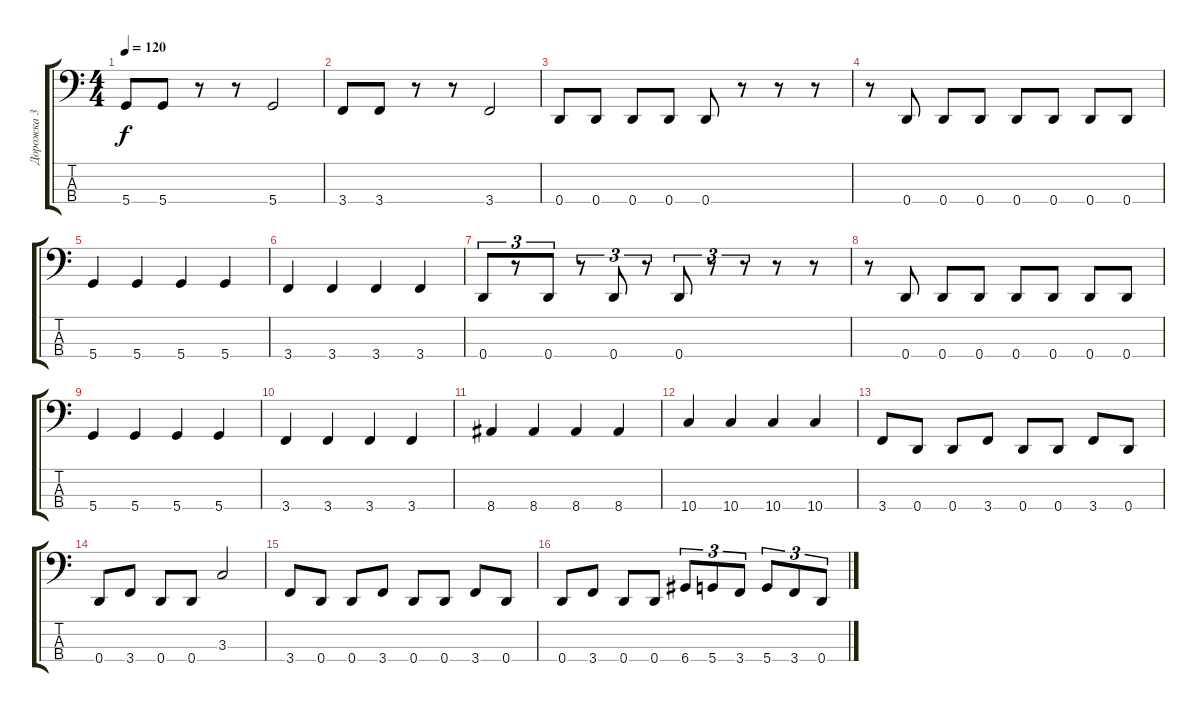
\track ("Дорожка 3" "Дорожка 3") {instrument electricbassfinger}
\staff {score tabs}
\tuning (G2 D2 A1 D1) {hide}
\ts (4 4)
\tempo 120
\clef f4
\ks c
5.4.8{dy f} 5.4.8 r.8 r.8 5.4.2 |
3.4.8 3.4.8 r.8 r.8 3.4.2 |
0.4.8 0.4.8 0.4.8 0.4.8 0.4.8 r.8 r.8 r.8 |
r.8 0.4.8 0.4.8 0.4.8 0.4.8 0.4.8 0.4.8 0.4.8 |
5.4.4 5.4.4 5.4.4 5.4.4 |
3.4.4 3.4.4 3.4.4 3.4.4 |
0.4.8{tu (3 2)} r.8{tu (3 2)} 0.4.8{tu (3 2)} r.8{tu (3 2)} 0.4.8{tu (3 2)} r.8{tu (3 2)} 0.4.8{tu (3 2)} r.8{tu (3 2)} r.8{tu (3 2)} r.8 r.8 |
r.8 0.4.8 0.4.8 0.4.8 0.4.8 0.4.8 0.4.8 0.4.8 |
5.4.4 5.4.4 5.4.4 5.4.4 |
3.4.4 3.4.4 3.4.4 3.4.4 |
8.4.4 8.4.4 8.4.4 8.4.4 |
10.4.4 10.4.4 10.4.4 10.4.4 |
3.4.8 0.4.8 0.4.8 3.4.8 0.4.8 0.4.8 3.4.8 0.4.8 |
0.4.8 3.4.8 0.4.8 0.4.8 3.3.2 |
3.4.8 0.4.8 0.4.8 3.4.8 0.4.8 0.4.8 3.4.8 0.4.8 |
0.4.8 3.4.8 0.4.8 0.4.8 6.4.8{tu (3 2)} 5.4.8{tu (3 2)} 3.4.8{tu (3 2)} 5.4.8{tu (3 2)} 3.4.8{tu (3 2)} 0.4.8{tu (3 2)}
